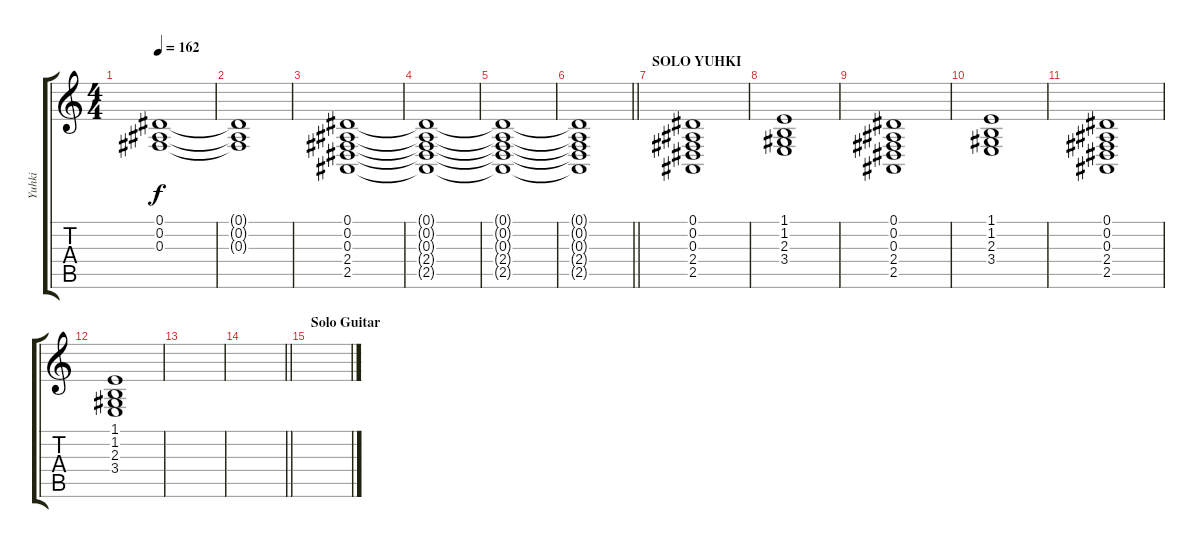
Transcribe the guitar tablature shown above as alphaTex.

\track ("Yuhki" "Yuhki") {instrument choiraahs}
\staff {score tabs}
\tuning (Eb4 Bb3 Gb3 Db3 Ab2 Eb2) {hide}
\ts (4 4)
\tempo 162
\clef g2
\ks c
(0.1{t} 0.2{t} 0.3{t}).1{dy f} |
(0.1{t} 0.2{t} 0.3{t}).1 |
(0.1 0.2 0.3 2.4 2.5).1 |
(0.1{t} 0.2{t} 0.3{t} 2.4{t} 2.5{t}).1 |
(0.1{t} 0.2{t} 0.3{t} 2.4{t} 2.5{t}).1 |
\barLineRight lightlight
(0.1{t} 0.2{t} 0.3{t} 2.4{t} 2.5{t}).1 |
\section ("" "SOLO YUHKI")
(0.1 0.2 0.3 2.4 2.5).1 |
(1.1 1.2 2.3 3.4).1 |
(0.1 0.2 0.3 2.4 2.5).1 |
(1.1 1.2 2.3 3.4).1 |
(0.1 0.2 0.3 2.4 2.5).1 |
(1.1 1.2 2.3 3.4).1 |
|
\barLineRight lightlight
|
\section ("" "Solo Guitar")
